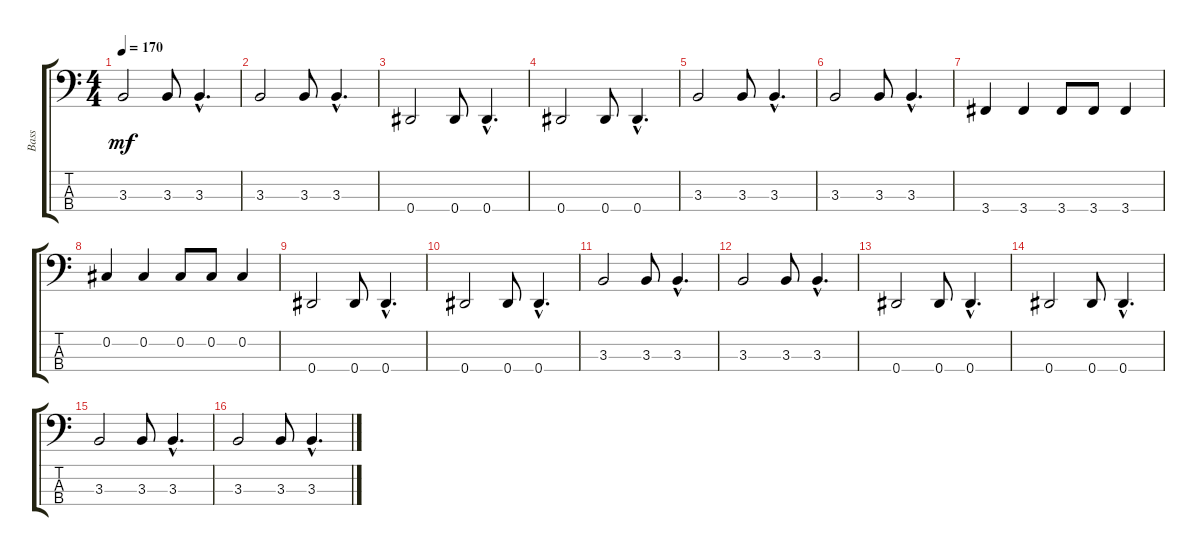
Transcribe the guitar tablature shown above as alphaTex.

\track ("Bass" "Bass") {instrument electricbasspick}
\staff {score tabs}
\tuning (Gb2 Db2 Ab1 Eb1) {hide}
\ts (4 4)
\tempo 170
\clef f4
\ks c
3.3.2{dy mf} 3.3.8 3.3{hac}.4{d} |
3.3.2 3.3.8 3.3{hac}.4{d} |
0.4.2 0.4.8 0.4{hac}.4{d} |
0.4.2 0.4.8 0.4{hac}.4{d} |
3.3.2 3.3.8 3.3{hac}.4{d} |
3.3.2 3.3.8 3.3{hac}.4{d} |
3.4.4 3.4.4 3.4.8 3.4.8 3.4.4 |
0.2.4 0.2.4 0.2.8 0.2.8 0.2.4 |
0.4.2 0.4.8 0.4{hac}.4{d} |
0.4.2 0.4.8 0.4{hac}.4{d} |
3.3.2 3.3.8 3.3{hac}.4{d} |
3.3.2 3.3.8 3.3{hac}.4{d} |
0.4.2 0.4.8 0.4{hac}.4{d} |
0.4.2 0.4.8 0.4{hac}.4{d} |
3.3.2 3.3.8 3.3{hac}.4{d} |
3.3.2 3.3.8 3.3{hac}.4{d}
